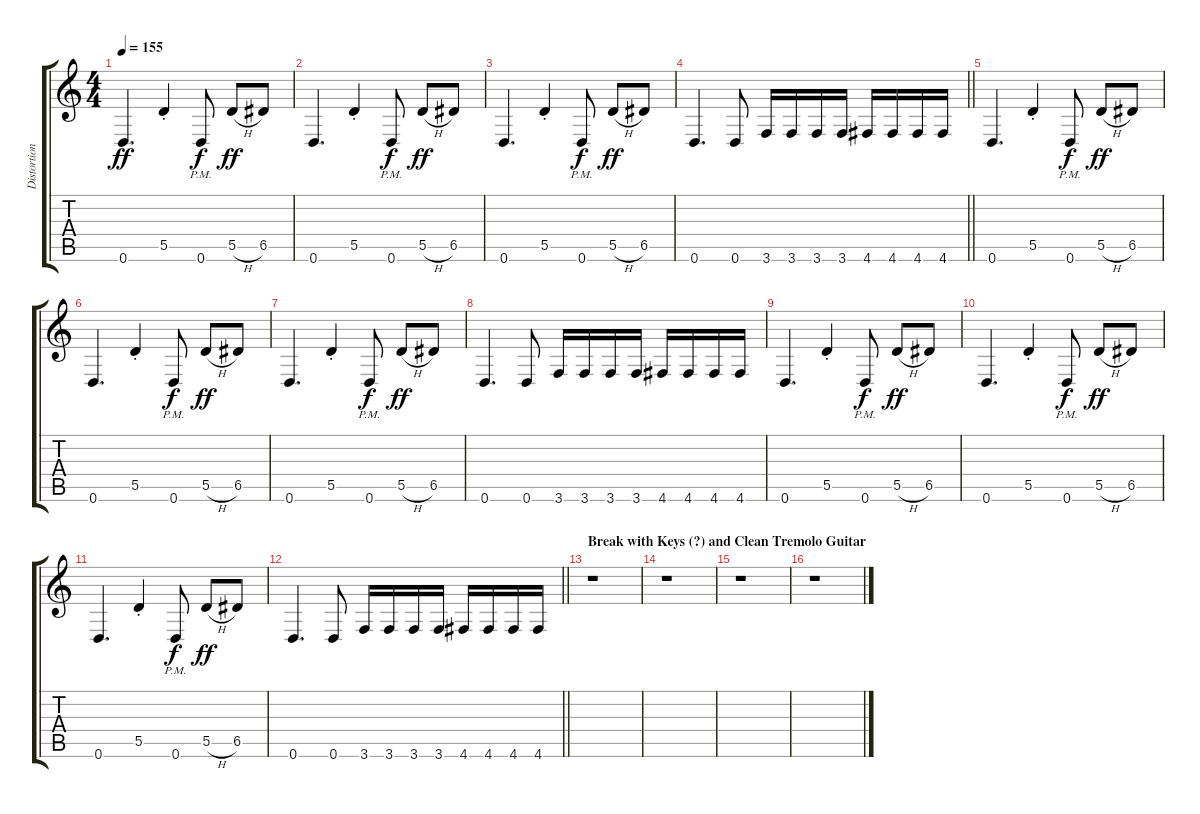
\track ("Distortion Guitar 1" "Distortion") {instrument overdrivenguitar}
\staff {score tabs}
\tuning (E4 B3 G3 D3 A2 D2) {hide}
\ts (4 4)
\tempo 155
\clef g2
\ks c
0.6.4{d dy ff instrument distortionguitar} 5.5{st}.4 0.6{pm}.8{dy f} 5.5{h}.8{dy ff} 6.5.8 |
0.6.4{d} 5.5{st}.4 0.6{pm}.8{dy f} 5.5{h}.8{dy ff} 6.5.8 |
0.6.4{d} 5.5{st}.4 0.6{pm}.8{dy f} 5.5{h}.8{dy ff} 6.5.8 |
\barLineRight lightlight
0.6.4{d} 0.6.8 3.6.16 3.6.16 3.6.16 3.6.16 4.6.16 4.6.16 4.6.16 4.6.16 |
0.6.4{d volume 15 instrument distortionguitar} 5.5{st}.4 0.6{pm}.8{dy f} 5.5{h}.8{dy ff} 6.5.8 |
0.6.4{d} 5.5{st}.4 0.6{pm}.8{dy f} 5.5{h}.8{dy ff} 6.5.8 |
0.6.4{d} 5.5{st}.4 0.6{pm}.8{dy f} 5.5{h}.8{dy ff} 6.5.8 |
0.6.4{d} 0.6.8 3.6.16 3.6.16 3.6.16 3.6.16 4.6.16 4.6.16 4.6.16 4.6.16 |
0.6.4{d instrument distortionguitar} 5.5{st}.4 0.6{pm}.8{dy f} 5.5{h}.8{dy ff} 6.5.8 |
0.6.4{d} 5.5{st}.4 0.6{pm}.8{dy f} 5.5{h}.8{dy ff} 6.5.8 |
0.6.4{d} 5.5{st}.4 0.6{pm}.8{dy f} 5.5{h}.8{dy ff} 6.5.8 |
\barLineRight lightlight
0.6.4{d} 0.6.8 3.6.16 3.6.16 3.6.16 3.6.16 4.6.16 4.6.16 4.6.16 4.6.16 |
\section ("" "Break with Keys (?) and Clean Tremolo Guitar")
r.1 |
r.1 |
r.1 |
r.1
